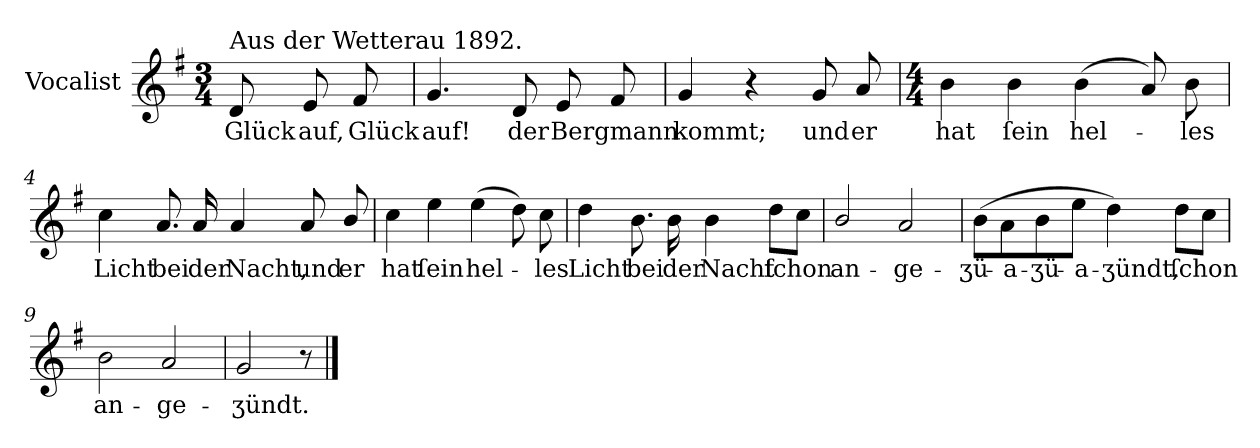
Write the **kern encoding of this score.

**kern	**text
*part1	*part1
*staff1	*staff1
*I"Vocalist	*
*k[f#]	*
*G:	*
*M3/4	*
=	=
!LO:TX:a:t=Aus der Wetterau 1892.	!
8d	Glück
8e	auf,
8f#	Glück
=1	=1
4.g	auf!
8d	der
8e	Bergmann
8f#	.
=2	=2
4g	kommt;
4r	.
8g	und
8a	er
=3	=3
*M4/4	*
4b	hat
4b	ſein
(4b	hel-
8a)	.
8b	-les
=4	=4
4cc	Licht
8.a	bei
16a	der
4a	Nacht,
8a	und
8b/	er
=5	=5
4cc	hat
4ee	ſein
(4ee	hel-
8dd)	.
8cc	-les
=6	=6
4dd	Licht
8.b	bei
16b	der
4b	Nacht
8ddL	ſchon
8ccJ	.
=7	=7
2b/	an-
2a	-ge-
=8	=8
(8bL	-ʒü-
8a	-a-
8b	-ʒü-
8eeJ	-a-
4dd)	-ʒündt,
8ddL	ſchon
8ccJ	.
=9	=9
2b	an-
2a	-ge-
=10	=10
2g	-ʒündt.
8r	.
==	==
*-	*-
